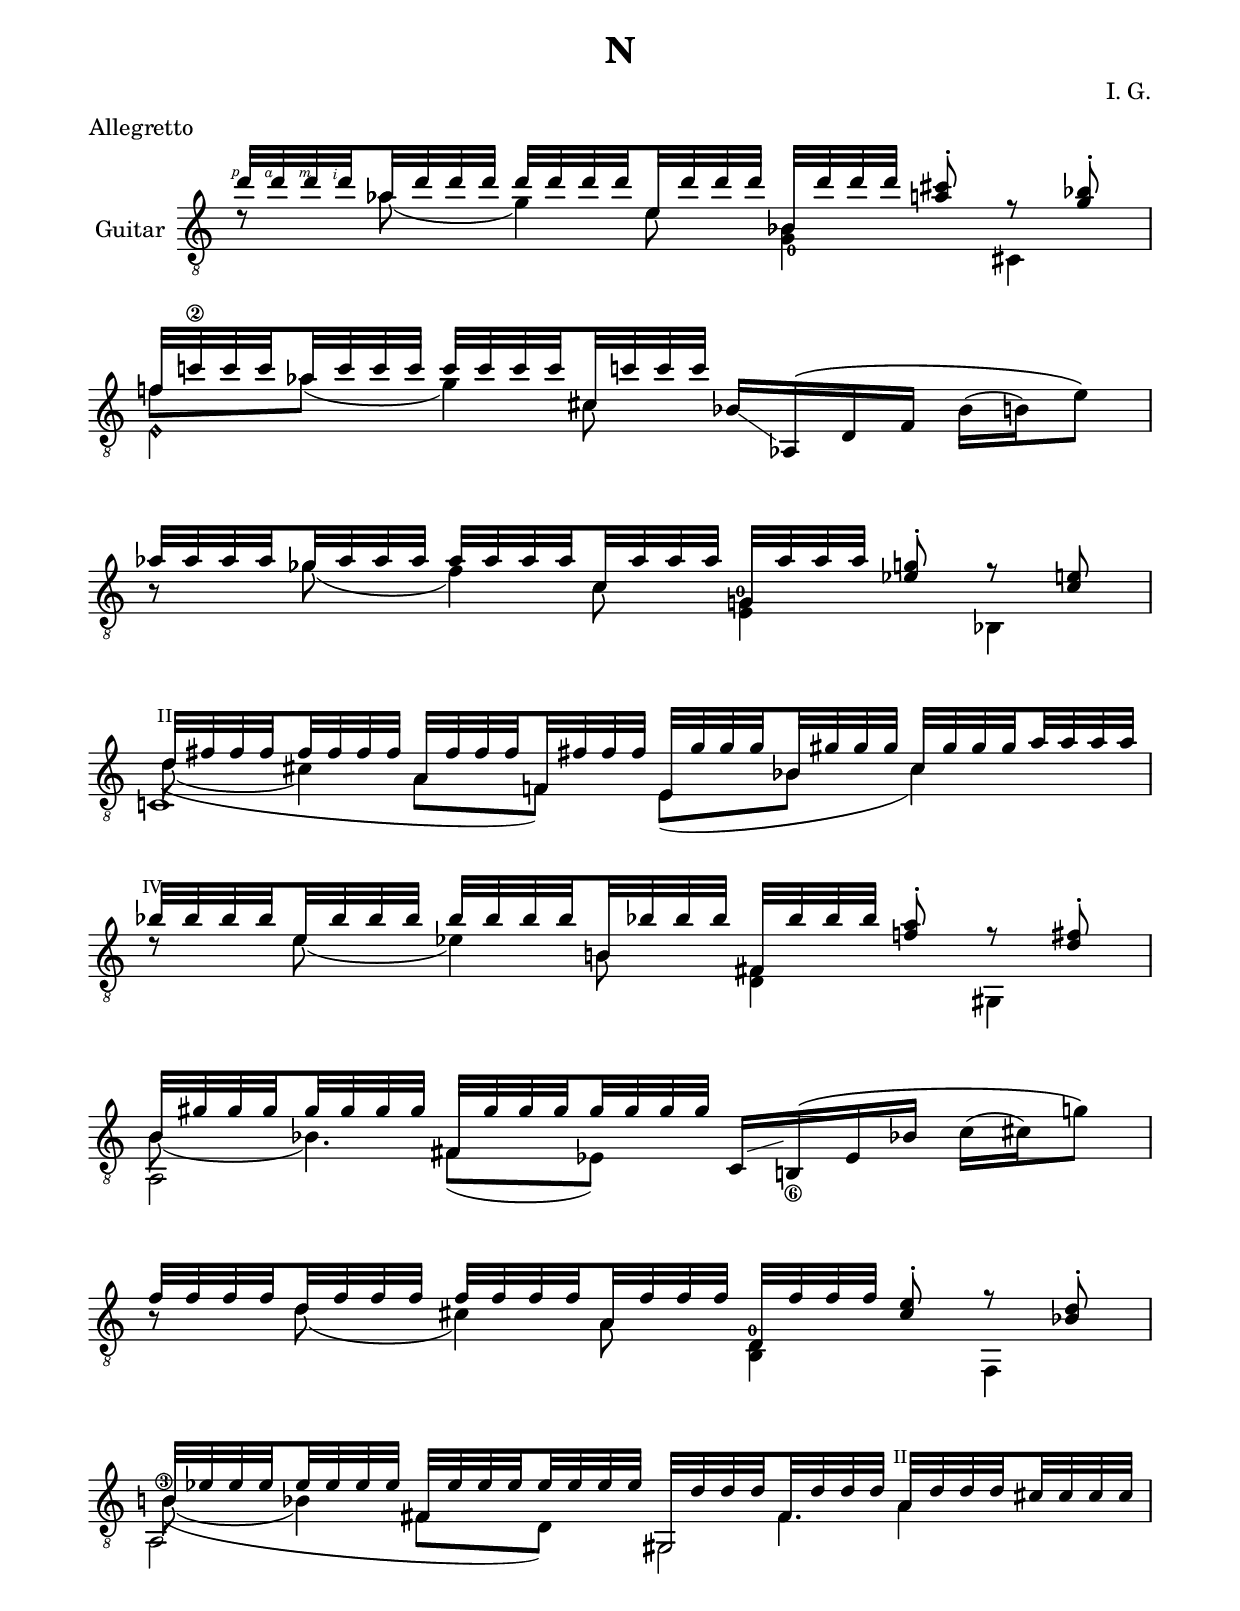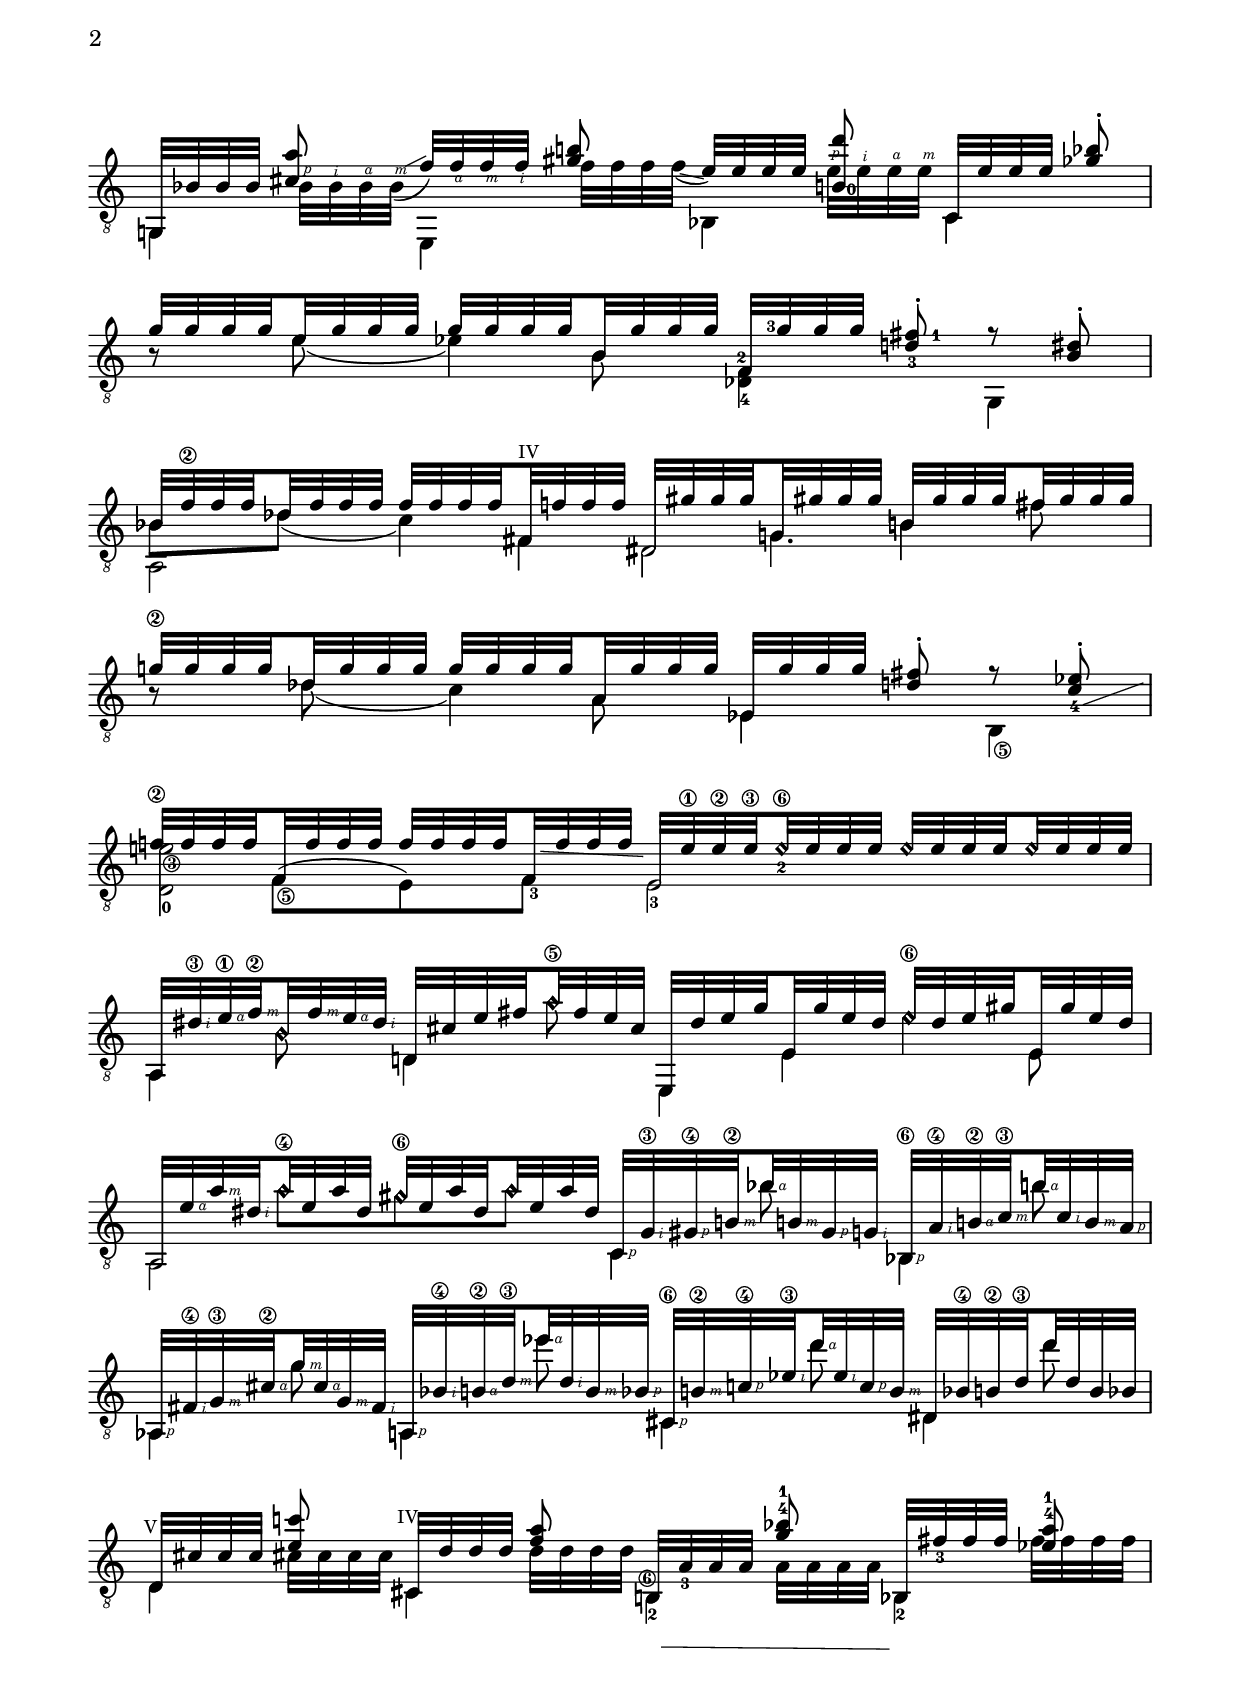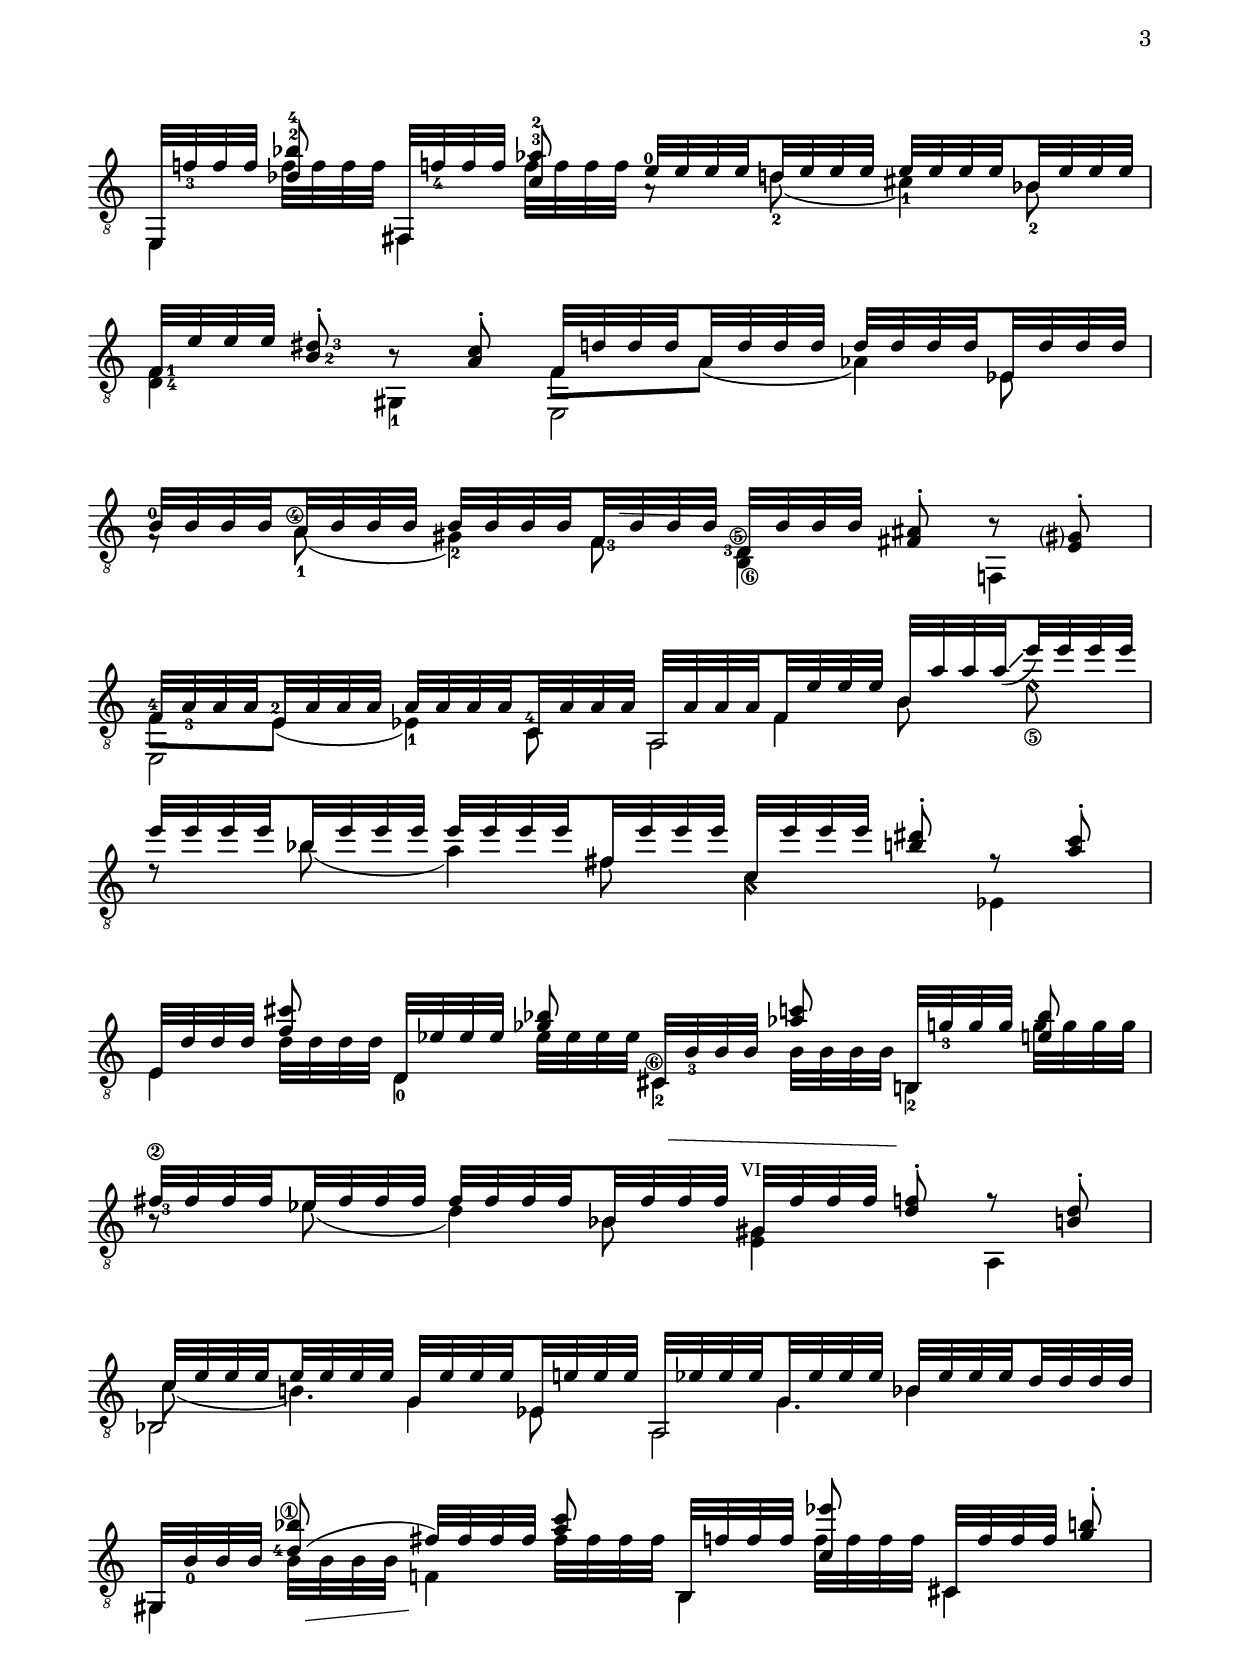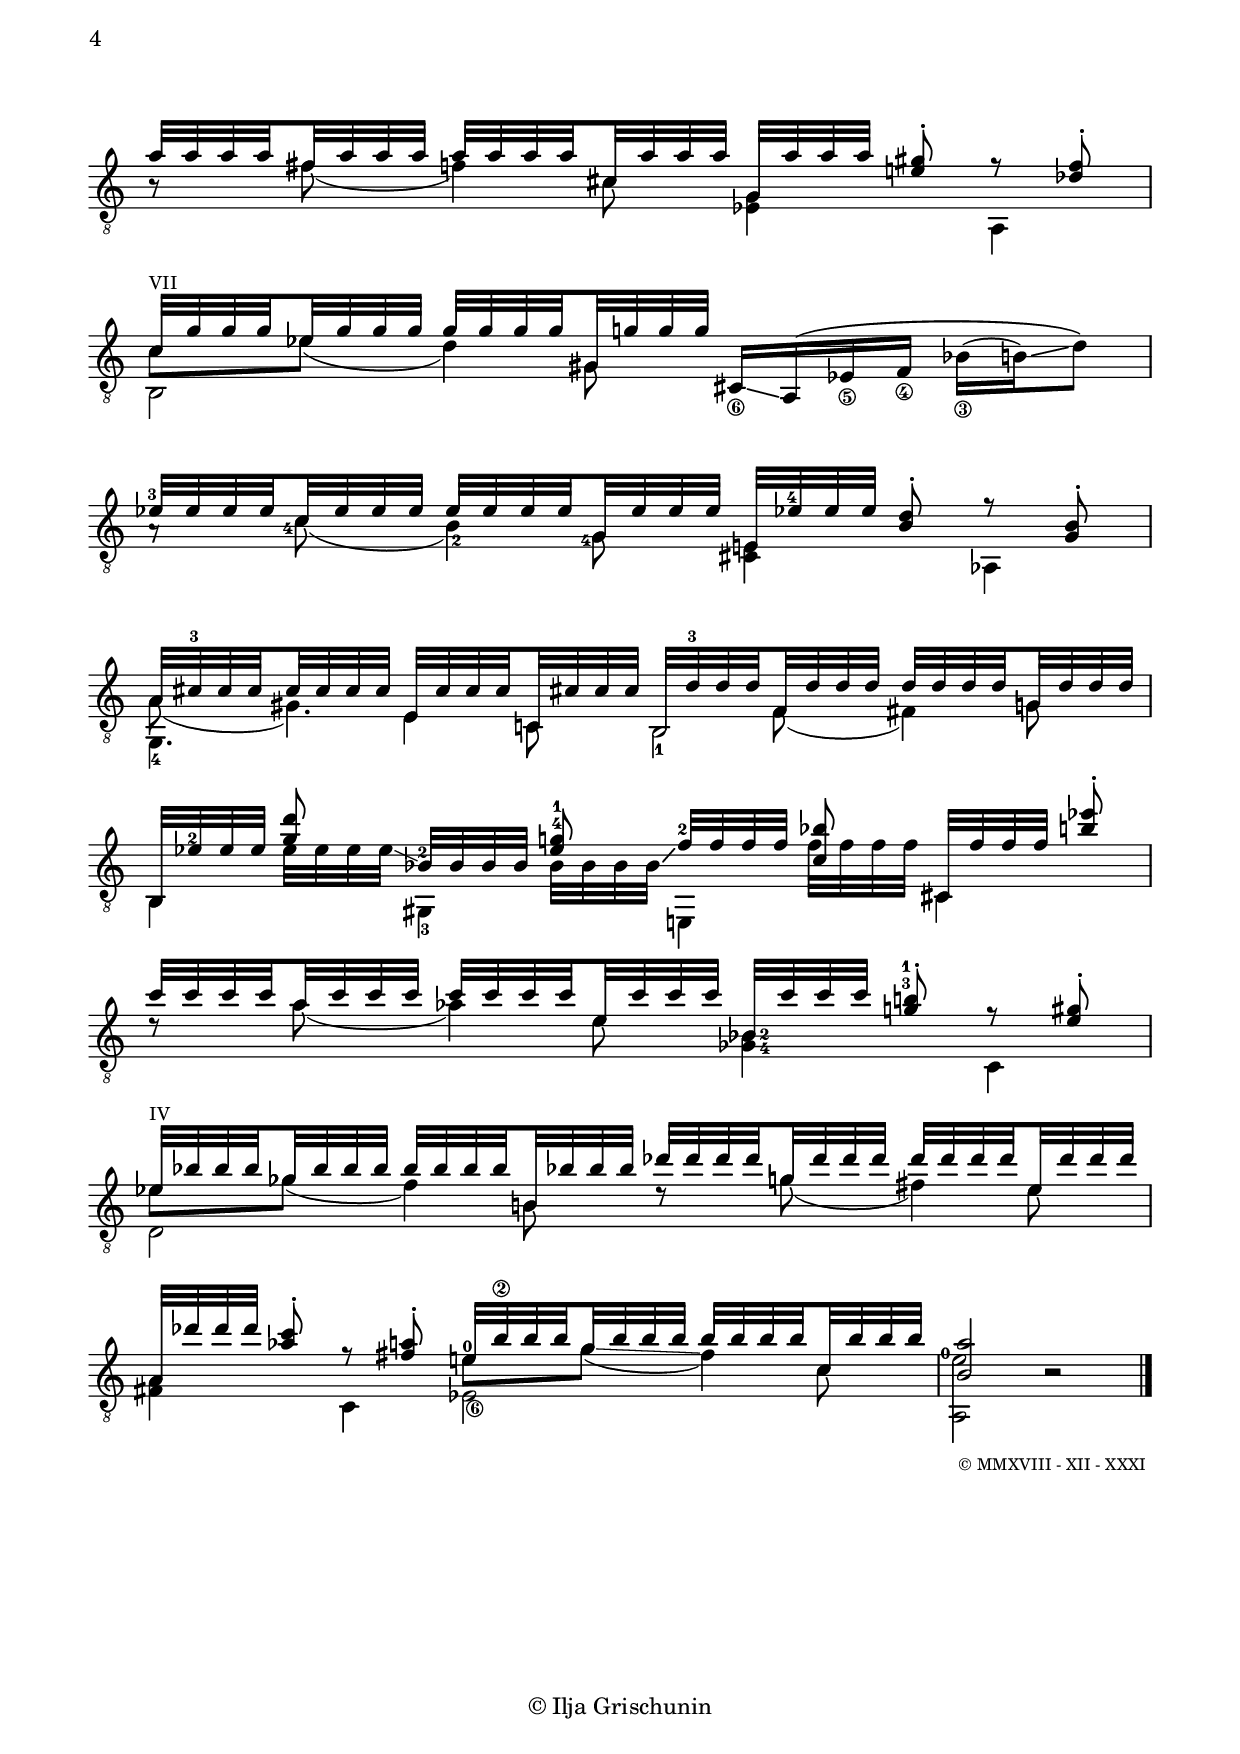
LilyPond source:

\version "2.19.15"

\language "deutsch"

\header {
  title = "N"
  meter = "Allegretto"
  composer = "I. G."
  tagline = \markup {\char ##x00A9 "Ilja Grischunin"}
}

\paper {
  #(set-paper-size "a4")
  top-markup-spacing.basic-distance = 5
  markup-system-spacing.basic-distance = 15
  top-system-spacing.basic-distance = 20
  system-system-spacing.basic-distance = 19
  score-system-spacing.basic-distance = 20
  last-bottom-spacing.basic-distance = 20

  %two-sided = ##t
  %inner-margin = 25
  %outer-margin = 15
  left-margin = 15
  right-margin = 15
}

\layout {
  \context {
    \Voice
    \override Glissando.thickness = #1.5
    \override Glissando.gap = #0.1
  }
  \context {
    \Score
    \remove "Bar_number_engraver"
  }
}
%%%%%%%%%%%%%%%%%%%%%%%%%%%%%%%%%%%%%%
#(define RH rightHandFinger)

xLV = #(define-music-function (parser location further) (number?) #{
  \once \override LaissezVibrerTie.X-extent = #'(0 . 0)
  \once \override LaissezVibrerTie.details.note-head-gap = #(/
                                                             further -2)
  \once \override LaissezVibrerTie.extra-offset = #(cons (/
                                                          further 2) 0)
         #})

stringNumberSpanner =
#(define-music-function (parser location StringNumber) (string?)
   #{
     \override TextSpanner.font-size = #-5
     \override TextSpanner.dash-fraction = #0.3
     \override TextSpanner.dash-period = #1.5
     \override TextSpanner.bound-details.right.arrow = ##t
     \override TextSpanner.arrow-width = #0.2
     \override TextSpanner.arrow-length = #0.7
     \override TextSpanner.bound-details.left.stencil-align-dir-y = #CENTER
     \override TextSpanner.bound-details.left.text = \markup { \circle \number #StringNumber }
   #})

stringNumSpan =
#(define-music-function (parser location StringNumber) (string?)
   #{
     \override TextSpanner.font-size = #-5
     \override TextSpanner.dash-fraction = #0.3
     \override TextSpanner.dash-period = #1.5
     %\override TextSpanner.bound-details.right.arrow = ##t
     %\override TextSpanner.arrow-width = #0.2
     %\override TextSpanner.arrow-length = #0.7
     \override TextSpanner.bound-details.left.stencil-align-dir-y = #CENTER
     \override TextSpanner.bound-details.left.text = \markup { \circle \number #StringNumber }
   #})

%%%%%%%%%%%%%%%%%%%%%%%%%%%%%%%%%%%%%%

global = {
  %\key d \major
  \time 4/4
  \override Staff.TimeSignature.stencil = ##f
}

ossia = \relative {
  \set Staff.fontSize = #-3
  \override Staff.StaffSymbol.staff-space = #(magstep -3)
  \override Staff.StaffSymbol.thickness = #(magstep -3)
  \global
  d''2~ d8 cis-. r b-. c!2 r
  \break
  as~ as8 g-. r e fis2 r
  \break
  b~ b8 a-. r fis-. as2 r
  \break
  f~ f8 e-. r d es2 d'4.( cis8)
  \break
  b4 f' e4. b'8 g2~ g8 fis-. r es-. f!2 as
  g2~ g8 fis-. r es-. f2 e R1 r2 b4 h g es' d2
  cis4 d a fis' f2 e~ e8 dis-. r c-. d2 h~ h8 b-. r g-. a2 r
  e'~ e8 dis-. r c-. d4 es h g' fis2~ fis8 f-. r d-.
  e2 es4.( d8) h4 fis' f4. h8 a2~ a8 gis-. r f-. g2 r
  es2~ es8 d-. r h-. cis2 r es4 b f'4. es'8
  c2~ c8 h-. r gis-. b2 des~ des8 c-. r a-. h2 a
}

classicalGuitar = \relative {
  \global
  <<
    {
      \set subdivideBeams = ##t
      \set baseMoment = #(ly:make-moment 1/8)
      \set beatStructure = #'(2 2 2 2)
      \override StrokeFinger.extra-offset = #'(-2.3 . 0.8)
      d''32\RH #1 d\RH #4 d\RH #3 d\RH #2 as d d d d d d d e, d' d d
      b, d' d d <a cis>8-.\noBeam r <g b>-.
    }
    \\
    {
      d8\rest as'( g4)
      \once\override Fingering.extra-offset = #'(0.3 . 1)
      <g,_0 b>4 cis,
    }
    \\
    {
      \voiceTwo
      s4. e'8 s2
    }
  >>
  <<
    {
      f!32 c'!\2 c c as c c c c c c c cis, c'! c c
    }
    \\
    {
      f,8 as( g4)
    }
    \\
    {
      \voiceTwo
      s4. cis,8
    }
    \\
    {
      \voiceTwo
      e,2\harmonic
    }
  >>
  b'16-\markup {
    \postscript #"1.2 2.2 moveto 3.6 -2.5 rlineto stroke"
  } as,\( d f b( h) e8\)
  <<
    {
      \set subdivideBeams = ##t
      \set baseMoment = #(ly:make-moment 1/8)
      \set beatStructure = #'(2 2 2 2)
      as32 as as as ges as as as as as as as c, as' as as
      g, as' as as <es g>8-.\noBeam r <c e>
    }
    \\
    {
      h8\rest ges'( f4)
      \once\override Fingering.extra-offset = #'(-0.5 . -3)
      <e, g!-0>4 b
    }
    \\
    {
      \voiceTwo
      s4. c'8 s2
    }
  >>
  <<
    {
      \override TextScript.font-size = -2
      \once\override TextScript.extra-offset = #'(-0.5 . -1.5)
      d32^"II" fis fis fis fis fis fis fis
      a, fis' fis fis f,! fis'! fis fis
      e, g' g g b, gis' gis gis cis, gis' gis gis a a a a
    }
    \\
    {
      d,8( cis4) s8
    }
    \\
    {
      \voiceTwo
      \hideNotes
      \shape #'((0.8 . 0.3) (0 . 0) (0 . 0) (0 . 0)) Slur
      d4(\unHideNotes a8 f) e( b' cis4)
    }
    \\
    {
      \voiceTwo
      c,!1
    }
  >>
  <<
    {
      \once\override TextScript.extra-offset = #'(-0.7 . -1.5)
      b''32^"IV" b b b e, b' b b b b b b h,! b'! b b
      fis, b' b b <f! a>8-.\noBeam r <d fis>-.
    }
    \\
    {
      d8\rest e( es4) <d, fis> gis,
    }
    \\
    {
      \voiceTwo
      s4. h'8 s2
    }
  >>
  <<
    {
      h32 gis' gis gis gis gis gis gis fis, gis' gis gis gis gis gis gis
    }
    \\
    {
      h,8( b4.)
    }
    \\
    {
      \voiceTwo
      s4 fis8( es)
    }
    \\
    {
      \voiceTwo
      a,2
    }
  >>
  c16-\markup {
    \postscript #"1.7 1.2 moveto 3.5 1 rlineto stroke"
  } h!_\6\( es b'! c( cis) g'8\)
  \break
  <<
    {
      \set subdivideBeams = ##t
      \set baseMoment = #(ly:make-moment 1/8)
      \set beatStructure = #'(2 2 2 2)
      f32 f f f d f f f f f f f a, f' f f
      d, f' f f <cis e>8-.\noBeam r <b d>-.
    }
    \\
    {
      h8\rest d( cis4)
      \once\override Fingering.extra-offset = #'(-0.3 . -4.2)
      <h, d-0> f
    }
    \\
    {
      \voiceTwo
      s4. a'8 s2
    }
  >>
  \mergeDifferentlyHeadedOn
  \mergeDifferentlyDottedOn
  <<
    {
      \override TextScript.font-size = -2
      h32 es es es es es es es fis, es' es es es es es es
      gis,, d'' d d fis, d' d d
      \once\override TextScript.extra-offset = #'(-0.5 . -1.5)
      a^"II" d d d cis cis cis cis
    }
    \\
    {
      \once\override StringNumber.extra-offset = #'(-0.5 . -1.5)
      h!8\3( b4) s8 s4 a
    }
    \\
    {
      \voiceTwo
      \hideNotes
      \shape #'((1 . 0.8) (0 . 0) (0 . 0) (0 . 0)) Slur
      h4(\unHideNotes fis8 d) s8 fis4.
    }
    \\
    {
      \voiceTwo
      a,2 gis
    }
  >>
  <<
    {
      s8 <cis' a'> s <gis' h!> s
      \once\override Fingering.extra-offset = #'(1.2 . 2.9)
      <h,!_0 d'>
    }
    \\
    {
      \voiceOne
      g,32[ b' b b]
      \voiceTwo
      \override StrokeFinger.extra-offset = #'(-1.3 . 1.5)
      b\RH #1 b\RH #2 b\RH #4
      \once\override Slur.positions = #'(0 . 1)
      b\RH #3 (-\markup {
        \postscript #"1.5 4.5 moveto 2 1 rlineto stroke"
      }
      \voiceOne
      \override StrokeFinger.extra-offset = #'(-1.3 . -1.2)
      f')[ f\RH #4 f\RH #3 f\RH #2 ]
      \voiceTwo
      f f f f(-\markup {
        \postscript #"0.8 3.8 moveto 2.3 -0.5 rlineto stroke"
      }
      \voiceOne
      e)[ e e e]
      \voiceTwo
      \override StrokeFinger.extra-offset = #'(-1.3 . 1.5)
      e\RH #1 e\RH #2 e\RH #4 e\RH #3
    }
    \\
    {
      \voiceTwo
      g,,!4 e b'
    }
  >>
  <<
    {
      c32 e' e e <ges b>8-.\noBeam
    }
    \\
    {
      c,,4
    }
  >>
  <<
    {
      \override Fingering.staff-padding = #'()
      g''32 g g g e g g g g g g g h, g' g g
      \once\override Fingering.extra-offset = #'(-0.3 . 3)
      f,_2
      \once\override Fingering.extra-offset = #'(-1.3 . -4.2)
      g'-3 g g
      \set fingeringOrientations = #'(down right)
      <d!-3 fis-1>8-.\noBeam r <h dis>-.
    }
    \\
    {
      h8\rest e( es4) <des,_4 f> g,
    }
    \\
    {
      \voiceTwo
      s4. h'8 s2
    }
  >>
  <<
    {
      b32 f'\2 f f des f f f f f f f fis,^"IV" f'! f f
      dis, gis' gis gis g,! gis'! gis gis h, gis' gis gis fis gis gis gis
    }
    \\
    {
      s2. s8 fis
    }
    \\
    {
      \voiceTwo
      b,8 des( c4) s h
    }
    \\
    {
      \voiceTwo
      s4. fis4 g4.
    }
    \\
    {
      \voiceTwo
      a,2 dis
    }
  >>
  <<
    {
      g'!32\2 g g g des g g g g g g g a, g' g g
      es, g' g g <d fis>8-.\noBeam r <c-4 es>-.-\markup {
        \postscript #"1.5 -3.5 moveto 5.8 2.1 rlineto stroke"
      }
    }
    \\
    {
      h8\rest des( c4) es,
      \once\override StringNumber.extra-offset = #'(0.7 . 2)
      h_\5
    }
    \\
    {
      \voiceTwo
      s4. a'8 s2
    }
  >>
  <<
    {
      f'!32\2 f f f f, f' f f f f f f f, f' f f
      e, e'\1 e\2 e\3 e\harmonic\6_2 e e e e\harmonic e e e e\harmonic e e e
    }
    \\
    {
      s8
      \once\override StringNumber.extra-offset = #'(0.7 . 3)
      f,^(_\5 e)
      \override Fingering.extra-offset = #'(0.5 . 3)
      f-3-\markup {
        \postscript #"1.8 3.8 moveto 9.9 -0.5 rlineto stroke"
      }
    }
    \\
    {
      \voiceTwo
      \once\override NoteColumn.force-hshift = #0.2
      \once\override StringNumber.extra-offset = #'(0.5 . -3.3)
      <d_0 e'!\3>2 e2-3
    }
  >>
  <<
    {
      a,32 dis'\3\RH #2 e\1\RH #4 f\2\RH #3 h,\harmonic f'\RH #3 e\RH #4 dis\RH #2 d,! cis' e fis a\harmonic\5 fis e cis
      e,, dis'' e g e, g' e dis e\harmonic\6 dis e gis e, gis' e dis
      a, e''\RH #4 a\RH #3 dis,\RH #2 a'\harmonic\4 e a dis, gis\harmonic\6 e a dis, a'\harmonic e a dis,
    }
    \\
    {
      s8 h\harmonic s a'\harmonic s e,4 e8
      s a'\harmonic gis\harmonic a\harmonic
    }
    \\
    {
      \voiceTwo
      a,,4 d e, e''\harmonic a,,2
    }
  >>
  <<
    {
      \override Fingering.staff-padding = #'()
      c32\RH #1 g'\3\RH #2 gis\4\RH #1 h!\2\RH #3 b'\RH #4 h,!\RH #3 gis\RH #1 g\RH #2 b,\6\RH #1 a'\4\RH #2 h!\2\RH #4 c\3\RH#3 h'\RH #4 c,\RH #2 h\RH #3 a\RH #1
      as,\RH #1 fis'\4\RH #2 g\3\RH #3 cis\2\RH #4 g'\RH #3 cis,\RH #4 g\RH #3 fis\RH #2 a,\RH #1 b'\4\RH #2 h\2\RH #4 d\3\RH #3 es'\RH #4 d,\RH #2 h\RH #3 b\RH #1
      cis,\6\RH #1 h'\2\RH #3 c!\4\RH #1 es\3\RH #2 d'\RH #4 es,\RH #2 c\RH #1 h\RH #3 dis, b'\4 h\2 d\3 d' d, h b
      %d, b' h es cis' es, h b cis, h'\2 c!\4 es\3 d' es, c h
    }
    \\
    {
      s8 b' s h s g s es' s d s d
      %cis s d s a s fis' s f!
    }
    \\
    {
      \voiceTwo
      c,,4 b as a cis dis
      %d cis h b e
    }
  >>
  <<
    {
      s8 <e' c'!> s <f a> s
      \set fingeringOrientations = #'(up)
      <g-4 b-1> s <es-4 a-1> s <des-2 b'-4> s <c-3 as'-2>
    }
    \\
    {
      \override TextScript.font-size = -2
      \override Fingering.staff-padding = #'()
      \voiceOne
      \once\override TextScript.extra-offset = #'(-0.5 . -1.5)
      d,32[^"V" cis' cis cis]
      \voiceTwo
      cis! cis cis cis
      \voiceOne
      \once\override TextScript.extra-offset = #'(-0.8 . -1.5)
      cis,[^"IV" d' d d]
      \voiceTwo
      d d d d
      \voiceOne
      \once\override StringNumber.extra-offset = #'(-0.5 . -6)
      h,[^\6_2-\markup {
        \postscript #"1.5 -10.8 moveto 22 -0.2 rlineto stroke"
      } a'_3 a a]
      \voiceTwo
      a a a a
      \voiceOne
      b,[_2 fis''_3 fis fis]
      \voiceTwo
      fis fis fis fis
      \voiceOne
      e,,[ f''!_3 f f]
      \voiceTwo
      f f f f
      \voiceOne
      fis,,[ f''!_4 f f]
      \voiceTwo
      f f f f
    }
    \\
    {
      \voiceTwo
      d,4 cis h! b e, fis!
    }
  >>
  <<
    {
      \set subdivideBeams = ##t
      \set baseMoment = #(ly:make-moment 1/8)
      \set beatStructure = #'(2 2 2 2)
      \once\override Fingering.extra-offset = #'(-0.3 . -3.3)
      e''32-0 e e e d e e e e e e e b e e e
      f, e' e e
      \set fingeringOrientations = #'(right)
      <h-2 dis-3>8-.\noBeam h\rest <a c>-.
      %\unset fingeringOrientations
    }
    \\
    {
      a8\rest d(-2 cis4_1)
      \set fingeringOrientations = #'(right)
      <d,-4 f-1>
      %\unset fingeringOrientations
      gis,_1
    }
    \\
    {
      \voiceTwo
      s4. b'8-2 s2
    }
  >>
  <<
    {
      f32 d' d d a d d d d d d d es, d' d d
    }
    \\
    {
      f,8 a( as4)
    }
    \\
    {
      \voiceTwo
      s4. es8
    }
    \\
    {
      \voiceTwo
      e,2
    }
  >>
  \break
  <<
    {
      \once\override Fingering.extra-offset = #'(-0.3 . -3.5)
      h''32-0 h h h a h h h h h h h f h h h
      \once\override StringNumber.extra-offset = #'(-0.5 . -6)
      \once\override Fingering.extra-offset = #'(-1.5 . 1.8)
      d,\5_3 h' h h <fis ais>8-.\noBeam h\rest <e, gis?>-.
    }
    \\
    {
      f8\rest
      \once\override StringNumber.extra-offset = #'(-0.6 . -2.3)
      a(\4_1 gis4_2)
      \once\override StringNumber.extra-offset = #'(0.6 . 2.5)
      <h,_\6 d> f!
    }
    \\
    {
      \voiceTwo
      s4.
      \once\override Fingering.extra-offset = #'(1.3 . 3.2)
      f'8_3-\markup {
        \postscript #"2.7 3.8 moveto 9.7 -0.3 rlineto stroke"
      } s2
    }
  >>
  <<
    {
      \once\override Fingering.extra-offset =#'(-0.3 . -4.3)
      f32-4 a_3 a a
      \once\override Fingering.extra-offset =#'(-0.3 . -4.7)
      e-2 a a a a a a a
      \once\override Fingering.extra-offset =#'(-0.3 . -5.6)
      c,-4 a' a a
    }
    \\
    {
      f8 e( es4_1)
    }
    \\
    {
      \voiceTwo
      s4. c8
    }
    \\
    {
      \voiceTwo
      e,2
    }
  >>
  <<
    {
      a32 a' a a f e' e e h a' a a_(\glissando e') e e e
    }
    \\
    {
      s8 f,,4 e'8_\5\harmonic
    }
    \\
    {
      \voiceTwo
      s4 h8 s
    }
    \\
    {
      \voiceTwo
      a,2
    }
  >>
  <<
    {
      e'''32 e e e b e e e e e e e fis, e' e e
      c, e' e e <h dis>8-.\noBeam r <a c>-.
    }
    \\
    {
      d,8\rest b'( a4) <a,\harmonic c>4 es
    }
    \\
    {
      \voiceTwo
      s4. fis'8 s2
    }
  >>
  <<
    {
      s8 <f cis'> s <ges b> s <as c> s <e b'>
    }
    \\
    {
      \override TextScript.font-size = -2
      \override Fingering.staff-padding = #'()
      \voiceOne
      e,32[ d' d d]
      \voiceTwo
      d d d d
      \voiceOne
      \once\override TextScript.extra-offset = #'(-0.8 . -1.5)
      d,[_0 es' es es]
      \voiceTwo
      es es es es
      \voiceOne
      \once\override StringNumber.extra-offset = #'(-0.5 . -6)
      cis,[^\6_2-\markup {
        \postscript #"1.5 -11 moveto 22 -0.6 rlineto stroke"
      }
      h'_3 h h]
      \voiceTwo
      h h h h
      \voiceOne
      h,![_2 g''_3 g g]
      \voiceTwo
      g g g g
    }
    \\
    {
      \voiceTwo
      e,4 d cis h
    }
  >>
  <<
    {
      \once\override Fingering.extra-offset = #'(1 . 0.8)
      fis''32\2_3 fis fis fis es fis fis fis fis fis fis fis b, fis' fis fis
      \once\override TextScript.extra-offset = #'(-1 . -1.5)
      gis,^"VI" fis' fis fis <d f>8-.\noBeam r <h d>-.
    }
    \\
    {
      h8\rest es( d4) <e, gis> a,
    }
    \\
    {
      \voiceTwo
      s4. b'8 s2
    }
  >>
  <<
    {
      c32 e e e e e e e g, e' e e es, e'! e e
      a,, es'' es es g, es' es es b es es es d d d d
    }
    \\
    {
      c8( h!4.) s4 b
    }
    \\
    {
      \voiceTwo
      s4 g
    }
    \\
    {
      \voiceTwo
      \hideNotes c4\unHideNotes s8 es, s8 g4.
    }
    \\
    {
      \voiceTwo
      b,2 a
    }
  >>
  <<
    {
      s8
      \set fingeringOrientations = #'(left)
      \once\override StringNumber.extra-offset = #'(-0.5 . -3)
      <d'-4 b'\1>-\markup {
        \postscript #"1.7 -8.3 moveto 10 1 rlineto stroke"
      } s <a' c> s <c, es'>
    }
    \\
    {
      \voiceOne
      gis,32[ h'_0 h h]
      \voiceTwo
      \shape #'((1.3 . 0.2) (1 . 0) (-1 . 0) (0 . -0.5)) Slur
      h^( h h h
      \voiceOne
      fis')[ fis fis fis]
      \voiceTwo
      fis fis fis fis
      \voiceOne
      h,,[ f'' f f]
      \voiceTwo
      f f f f
    }
    \\
    {
      \voiceTwo
      gis,,!4 f'! h,
    }
  >>
  <<
    {
      cis32 f' f f <g h>8-.\noBeam
    }
    \\
    {
      cis,,4
    }
  >>
  <<
    {
      a''32 a a a fis a a a a a a a cis, a' a a
      g, a' a a <e! gis>8-.\noBeam r <des f>-.
    }
    \\
    {
      h8\rest fis'( f4) <es, g> a,
    }
    \\
    {
      \voiceTwo
      s4. cis'8 s2
    }
  >>
  <<
    {
      c32^"VII" g' g g es g g g g g g g gis, g'! g g
    }
    \\
    %{
      s2
    %}
    %\\
    {
      \voiceTwo
      c,8 es( d4)
    }
    \\
    {
      \voiceTwo
      s4. gis,8
    }
    \\
    {
      \voiceTwo
      h,2
    }
  >>
  cis16_\6\glissando a\( es'_\5 f_\4 b(_\3 h)\glissando d8\)
  \break
  <<
    {
      \set subdivideBeams = ##t
      \set baseMoment = #(ly:make-moment 1/8)
      \set beatStructure = #'(2 2 2 2)
      \once\override Fingering.extra-offset = #'(-0.3 . -3)
      es32-3 es es es c es es es es es es es g, es' es es
      e,!
      \once\override Fingering.extra-offset = #'(-0.3 . -4)
      es'!-4 es es <h d>8-.\noBeam r <g h>-.
    }
    \\
    {
      a8\rest
      \once\override Fingering.extra-offset = #'(-1.3 . 3.5)
      c-4(
      \once\override Fingering.extra-offset = #'(0.3 . 1.8)
      h4-2) <cis, e> as
    }
    \\
    {
      \voiceTwo
      s4.
      \once\override Fingering.extra-offset = #'(-1.3 . 3.5)
      g'8-4 s2
    }
  >>
  <<
    {
      a32 cis-3 cis cis cis cis cis cis e, cis' cis cis c,! cis'! cis cis
    }
    \\
    {
      a8( gis4.)
    }
    \\
    {
      \voiceTwo
      s4 e
    }
    \\
    {
      \voiceTwo
      g,4.-4 c8
    }
  >>
  <<
    {
      h32 d'-3 d d f, d' d d d d d d g, d' d d
    }
    \\
    {
      s8 f,( fis4)
    }
    \\
    {
      \voiceTwo
      s4. g8
    }
    \\
    {
      \voiceTwo
      h,2-1
    }
  >>
  <<
    {
      \set fingeringOrientations = #'(up)
      s8 <g'' d'> s <es-4 g!-1> s <c b'>
    }
    \\
    {
      \voiceOne
      h,32[
      \once\override Fingering.extra-offset = #'(-0.2 . -4.2)
      es'-2 es es]
      \voiceTwo
      es es es es-\markup {
        \postscript #"1.5 4 moveto 2.2 -1 rlineto stroke"
      }
      \voiceOne
      \once\override Fingering.extra-offset = #'(-0.2 . -3.5)
      b-2[ b b b]
      \voiceTwo
      b b b b\glissando
      \voiceOne
      \once\override Fingering.extra-offset = #'(-0.2 . -3)
      f'-2[ f f f]
      \voiceTwo
      f f f f
    }
    \\
    {
      \voiceTwo
      h,,4 gis-3 e!
    }
  >>
  <<
    {
      cis'32 f' f f <h! es>8-.\noBeam
    }
    \\
    {
      cis,,4
    }
  >>
  <<
    {
      c''32 c c c a c c c c c c c e, c' c c
      b, c' c c
      \once\override Fingering.extra-offset = #'(-0.5 . -3)
      <g!-3 h!-1>8-.\noBeam r <e gis>-.
    }
    \\
    {
      \set fingeringOrientations = #'(right)
      d8\rest a'( as4) <ges,-4 b-2> c,
      \unset fingeringOrientations
    }
    \\
    {
      \voiceTwo
      s4. e'8 s2
    }
  >>
  <<
    {
      \override TextScript.font-size = -2
      es32^"IV" b' b b ges b b b b b b b h,! b'! b b
    }
    \\
    {
      s2
    }
    \\
    {
      \voiceTwo
      es,8 ges( f4)
    }
    \\
    {
      \voiceTwo
      s4. h,8
    }
    \\
    {
      \voiceTwo
      d,2
    }
  >>
  <<
    {
      des''32 des des des g, des' des des des des des des es, des' des des
      a, des' des des <as c>8-.\noBeam r <fis a>-.
    }
    \\
    {
      d8\rest g( fis4)
      <fis, a>4 c
    }
    \\
    {
      \voiceTwo
      s4. es'8 s2
    }
  >>
  <<
    {
      \once\override Fingering.extra-offset = #'(-0.2 . -5.3)
      e!32-0 h'\2 h h g h h h h h h h c, h' h h
    }
    \\
    {
      e,8 g(-\markup {
        \postscript #"1.5 5.1 moveto 10 -0.4 rlineto stroke"
      } fis4)
    }
    \\
    {
      \voiceTwo
      s4. c8
    }
    \\
    {
      \voiceTwo
      \once\override StringNumber.extra-offset = #'(0.5 . 2.8)
      es,2_\6
    }
  >>
  <<
    {
      <h' a'>2
    }
    \\
    {
      \override Fingering.extra-offset = #'(-1.3 . -1)
      <a, e''-0>
    }
  >>
  r
  \bar "|."
  \override Score.RehearsalMark.self-alignment-X = #RIGHT
  \override Score.RehearsalMark.direction = #DOWN
  \override Score.RehearsalMark.extra-offset = #'(0 . -3)
  \mark \markup {\teeny{\char ##x00A9 "MMXVIII - XII - XXXI"}}
}

%%%%%%%%%%%%%%%%%%%%%%%%%%%%%%%%%%%%%%
\score {
  \new StaffGroup<<

    \new Staff \with {
      instrumentName = "Guitar"
    }
    {
      \clef "treble_8" \classicalGuitar
    }

  >>
}
